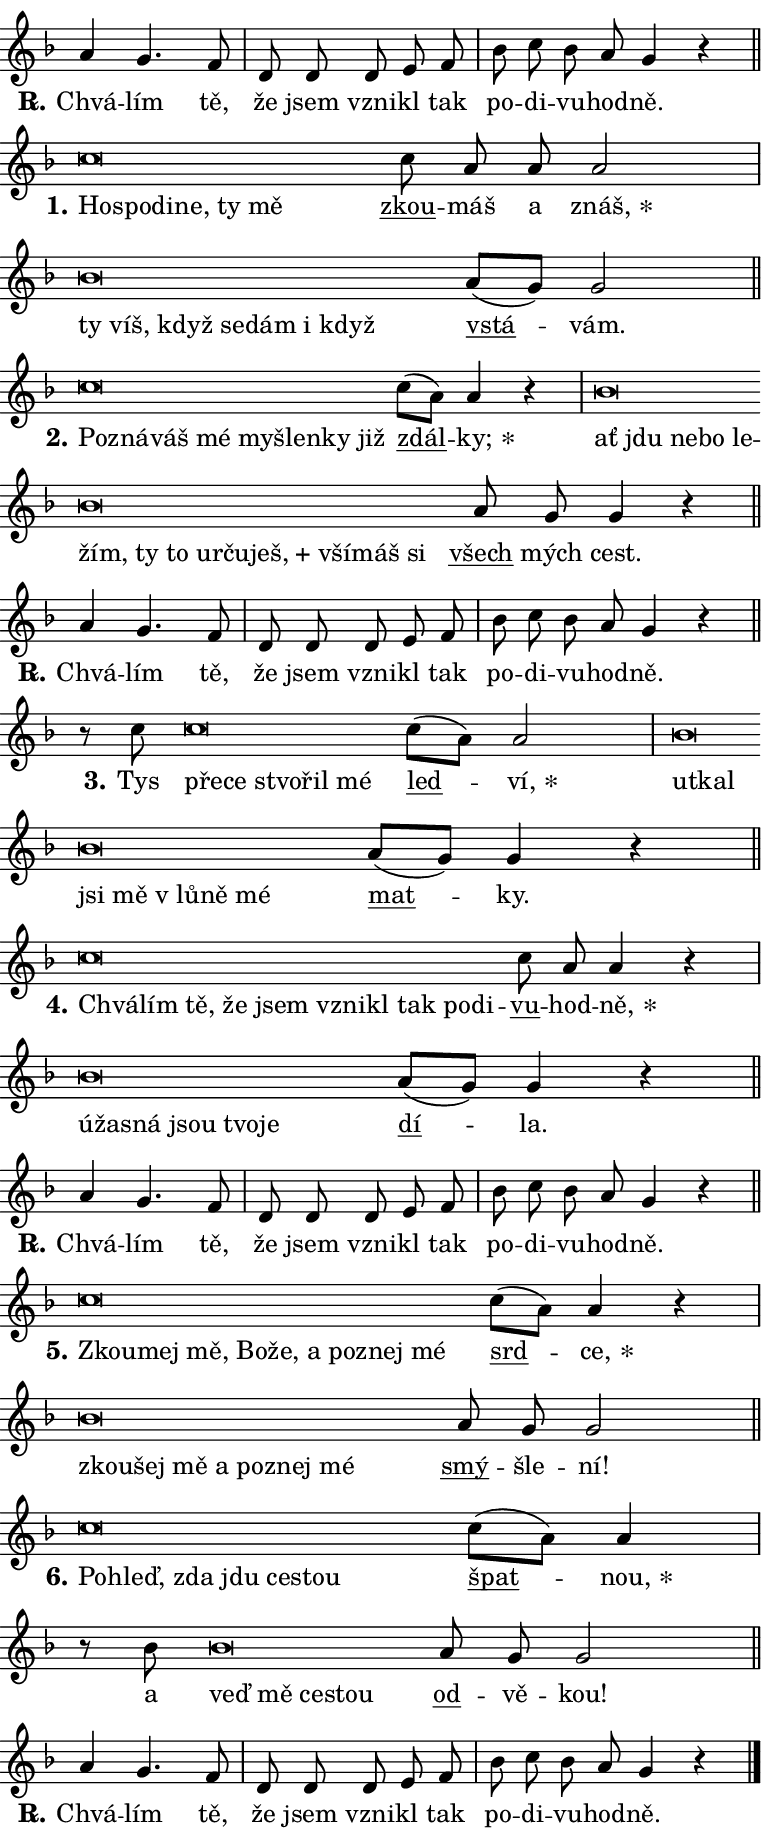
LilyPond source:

\version "2.24.0"
\header { tagline = "" }
\paper {
  indent = 0\cm
  top-margin = 0\cm
  right-margin = 0.13\cm % to fit lyric hyphens
  bottom-margin = 0\cm
  left-margin = 0\cm
  paper-width = 13\cm
  page-breaking = #ly:one-page-breaking
  system-system-spacing.basic-distance = #11
  score-system-spacing.basic-distance = #11
  ragged-last = ##f
}


%% Author: Thomas Morley
%% https://lists.gnu.org/archive/html/lilypond-user/2020-05/msg00002.html
#(define (line-position grob)
"Returns position of @var[grob} in current system:
   @code{'start}, if at first time-step
   @code{'end}, if at last time-step
   @code{'middle} otherwise
"
  (let* ((col (ly:item-get-column grob))
         (ln (ly:grob-object col 'left-neighbor))
         (rn (ly:grob-object col 'right-neighbor))
         (col-to-check-left (if (ly:grob? ln) ln col))
         (col-to-check-right (if (ly:grob? rn) rn col))
         (break-dir-left
           (and
             (ly:grob-property col-to-check-left 'non-musical #f)
             (ly:item-break-dir col-to-check-left)))
         (break-dir-right
           (and
             (ly:grob-property col-to-check-right 'non-musical #f)
             (ly:item-break-dir col-to-check-right))))
        (cond ((eqv? 1 break-dir-left) 'start)
              ((eqv? -1 break-dir-right) 'end)
              (else 'middle))))

#(define (tranparent-at-line-position vctor)
  (lambda (grob)
  "Relying on @code{line-position} select the relevant enry from @var{vctor}.
Used to determine transparency,"
    (case (line-position grob)
      ((end) (not (vector-ref vctor 0)))
      ((middle) (not (vector-ref vctor 1)))
      ((start) (not (vector-ref vctor 2))))))

noteHeadBreakVisibility =
#(define-music-function (break-visibility)(vector?)
"Makes @code{NoteHead}s transparent relying on @var{break-visibility}"
#{
  \override NoteHead.transparent =
    #(tranparent-at-line-position break-visibility)
#})

#(define delete-ledgers-for-transparent-note-heads
  (lambda (grob)
    "Reads whether a @code{NoteHead} is transparent.
If so this @code{NoteHead} is removed from @code{'note-heads} from
@var{grob}, which is supposed to be @code{LedgerLineSpanner}.
As a result ledgers are not printed for this @code{NoteHead}"
    (let* ((nhds-array (ly:grob-object grob 'note-heads))
           (nhds-list
             (if (ly:grob-array? nhds-array)
                 (ly:grob-array->list nhds-array)
                 '()))
           ;; Relies on the transparent-property being done before
           ;; Staff.LedgerLineSpanner.after-line-breaking is executed.
           ;; This is fragile ...
           (to-keep
             (remove
               (lambda (nhd)
                 (ly:grob-property nhd 'transparent #f))
               nhds-list)))
      ;; TODO find a better method to iterate over grob-arrays, similiar
      ;; to filter/remove etc for lists
      ;; For now rebuilt from scratch
      (set! (ly:grob-object grob 'note-heads)  '())
      (for-each
        (lambda (nhd)
          (ly:pointer-group-interface::add-grob grob 'note-heads nhd))
        to-keep))))

squashNotes = {
  \override NoteHead.X-extent = #'(-0.2 . 0.2)
  \override NoteHead.Y-extent = #'(-0.75 . 0)
  \override NoteHead.stencil =
    #(lambda (grob)
       (let ((pos (ly:grob-property grob 'staff-position)))
         (begin
           (if (< pos -7) (display "ERROR: Lower brevis then expected\n") (display ""))
           (if (<= pos -6) ly:text-interface::print ly:note-head::print))))
}
unSquashNotes = {
  \revert NoteHead.X-extent
  \revert NoteHead.Y-extent
  \revert NoteHead.stencil
}

hideNotes = \noteHeadBreakVisibility #begin-of-line-visible
unHideNotes = \noteHeadBreakVisibility #all-visible

% work-around for resetting accidentals
% https://lilypond.org/doc/v2.23/Documentation/notation/displaying-rhythms#unmetered-music
cadenzaMeasure = {
  \cadenzaOff
  \partial 1024 s1024
  \cadenzaOn
}

#(define-markup-command (accent layout props text) (markup?)
  "Underline accented syllable"
  (interpret-markup layout props
    #{\markup \override #'(offset . 4.3) \underline { #text }#}))

responsum = \markup \concat {
  "R" \hspace #-1.05 \path #0.1 #'((moveto 0 0.07) (lineto 0.9 0.8)) \hspace #0.05 "."
}

spaceSize = #0.6828661417322834 % exact space size for TeX Gyre Schola

\layout {
  \context {
    \Staff
    \remove "Time_signature_engraver"
    \override LedgerLineSpanner.after-line-breaking = #delete-ledgers-for-transparent-note-heads
  }
  \context {
    \Lyrics {
      \override LyricSpace.minimum-distance = \spaceSize
      \override LyricText.font-name = #"TeX Gyre Schola"
      \override LyricText.font-size = 1
      \override StanzaNumber.font-name = #"TeX Gyre Schola Bold"
      \override StanzaNumber.font-size = 1
    }
  }
  \context {
    \Score 
    \override NoteHead.text =
      #(lambda (grob) 
        (let ((pos (ly:grob-property grob 'staff-position)))
          #{\markup {
            \combine
              \halign #-0.55 \raise #(if (= pos -6) 0 0.5) \override #'(thickness . 2) \draw-line #'(3.2 . 0)
              \musicglyph "noteheads.sM1"
          }#}))
  }
}

% magnetic-lyrics.ily
%
%   written by
%     Jean Abou Samra <jean@abou-samra.fr>
%     Werner Lemberg <wl@gnu.org>
%
%   adapted by
%     Jiri Hon <jiri.hon@gmail.com>
%
% Version 2022-Apr-15

% https://www.mail-archive.com/lilypond-user@gnu.org/msg149350.html

#(define (Left_hyphen_pointer_engraver context)
   "Collect syllable-hyphen-syllable occurrences in lyrics and store
them in properties.  This engraver only looks to the left.  For
example, if the lyrics input is @code{foo -- bar}, it does the
following.

@itemize @bullet
@item
Set the @code{text} property of the @code{LyricHyphen} grob between
@q{foo} and @q{bar} to @code{foo}.

@item
Set the @code{left-hyphen} property of the @code{LyricText} grob with
text @q{foo} to the @code{LyricHyphen} grob between @q{foo} and
@q{bar}.
@end itemize

Use this auxiliary engraver in combination with the
@code{lyric-@/text::@/apply-@/magnetic-@/offset!} hook."
   (let ((hyphen #f)
         (text #f))
     (make-engraver
      (acknowledgers
       ((lyric-syllable-interface engraver grob source-engraver)
        (set! text grob)))
      (end-acknowledgers
       ((lyric-hyphen-interface engraver grob source-engraver)
        ;(when (not (grob::has-interface grob 'lyric-space-interface))
          (set! hyphen grob)));)
      ((stop-translation-timestep engraver)
       (when (and text hyphen)
         (ly:grob-set-object! text 'left-hyphen hyphen))
       (set! text #f)
       (set! hyphen #f)))))

#(define (lyric-text::apply-magnetic-offset! grob)
   "If the space between two syllables is less than the value in
property @code{LyricText@/.details@/.squash-threshold}, move the right
syllable to the left so that it gets concatenated with the left
syllable.

Use this function as a hook for
@code{LyricText@/.after-@/line-@/breaking} if the
@code{Left_@/hyphen_@/pointer_@/engraver} is active."
   (let ((hyphen (ly:grob-object grob 'left-hyphen #f)))
     (when hyphen
       (let ((left-text (ly:spanner-bound hyphen LEFT)))
         (when (grob::has-interface left-text 'lyric-syllable-interface)
           (let* ((common (ly:grob-common-refpoint grob left-text X))
                  (this-x-ext (ly:grob-extent grob common X))
                  (left-x-ext
                   (begin
                     ;; Trigger magnetism for left-text.
                     (ly:grob-property left-text 'after-line-breaking)
                     (ly:grob-extent left-text common X)))
                  ;; `delta` is the gap width between two syllables.
                  (delta (- (interval-start this-x-ext)
                            (interval-end left-x-ext)))
                  (details (ly:grob-property grob 'details))
                  (threshold (assoc-get 'squash-threshold details 0.2)))
             (when (< delta threshold)
               (let* (;; We have to manipulate the input text so that
                      ;; ligatures crossing syllable boundaries are not
                      ;; disabled.  For languages based on the Latin
                      ;; script this is essentially a beautification.
                      ;; However, for non-Western scripts it can be a
                      ;; necessity.
                      (lt (ly:grob-property left-text 'text))
                      (rt (ly:grob-property grob 'text))
                      (is-space (grob::has-interface hyphen 'lyric-space-interface))
                      (space (if is-space " " ""))
                      (extra-delta (if is-space spaceSize 0))
                      ;; Append new syllable.
                      (ltrt-space (if (and (string? lt) (string? rt))
                                (string-append lt space rt)
                                (make-concat-markup (list lt space rt))))
                      ;; Right-align `ltrt` to the right side.
                      (ltrt-space-markup (grob-interpret-markup
                               grob
                               (make-translate-markup
                                (cons (interval-length this-x-ext) 0)
                                (make-right-align-markup ltrt-space)))))
                 (begin
                   ;; Don't print `left-text`.
                   (ly:grob-set-property! left-text 'stencil #f)
                   ;; Set text and stencil (which holds all collected
                   ;; syllables so far) and shift it to the left.
                   (ly:grob-set-property! grob 'text ltrt-space)
                   (ly:grob-set-property! grob 'stencil ltrt-space-markup)
                   (ly:grob-translate-axis! grob (- (- delta extra-delta)) X))))))))))


#(define (lyric-hyphen::displace-bounds-first grob)
   ;; Make very sure this callback isn't triggered too early.
   (let ((left (ly:spanner-bound grob LEFT))
         (right (ly:spanner-bound grob RIGHT)))
     (ly:grob-property left 'after-line-breaking)
     (ly:grob-property right 'after-line-breaking)
     (ly:lyric-hyphen::print grob)))

squashThreshold = #0.4

\layout {
  \context {
    \Lyrics
    \consists #Left_hyphen_pointer_engraver
    \override LyricText.after-line-breaking =
      #lyric-text::apply-magnetic-offset!
    \override LyricHyphen.stencil = #lyric-hyphen::displace-bounds-first
    \override LyricText.details.squash-threshold = \squashThreshold
    \override LyricHyphen.minimum-distance = 0
    \override LyricHyphen.minimum-length = \squashThreshold
  }
}

squashText = \override LyricText.details.squash-threshold = 9999
unSquashText = \override LyricText.details.squash-threshold = \squashThreshold

leftText = \override LyricText.self-alignment-X = #LEFT
unLeftText = \revert LyricText.self-alignment-X

starOffset = #(lambda (grob) 
                (let ((x_offset (ly:self-alignment-interface::aligned-on-x-parent grob)))
                  (if (= x_offset 0) 0 (+ x_offset 1.2))))

star = #(define-music-function (syllable)(string?)
"Append star separator at the end of a syllable"
#{
  \once \override LyricText.X-offset = #starOffset
  \lyricmode { \markup {
    #syllable
    \override #'((font-name . "TeX Gyre Schola Bold")) \hspace #0.2 \lower #0.65 \larger "*"
  } }
#})

starAccent = #(define-music-function (syllable)(string?)
"Append star separator at the end of a syllable and make accent"
#{
  \once \override LyricText.X-offset = #starOffset
  \lyricmode { \markup {
    \accent #syllable
    \override #'((font-name . "TeX Gyre Schola Bold")) \hspace #0.2 \lower #0.65 \larger "*"
  } }
#})

breath = #(define-music-function (syllable)(string?)
"Append breathing indicator at the end of a syllable"
#{
  \lyricmode { \markup { #syllable "+" } }
#})

optionalBreath = #(define-music-function (syllable)(string?)
"Append optional breathing indicator at the end of a syllable"
#{
  \lyricmode { \markup { #syllable "(+)" } }
#})


\score {
    <<
        \new Voice = "melody" { \cadenzaOn \key f \major \relative { a'4 g4. f8 \cadenzaMeasure \bar "|" d d \bar "" d e f \cadenzaMeasure \bar "|" bes c bes a g4 r \cadenzaMeasure \bar "||" \break } }
        \new Lyrics \lyricsto "melody" { \lyricmode { \set stanza = \responsum
Chvá -- lím tě, že jsem vzni -- kl tak po -- di -- vu -- hod -- ně. } }
    >>
    \layout {}
}

\score {
    <<
        \new Voice = "melody" { \cadenzaOn \key f \major \relative { \squashNotes c''\breve*1/16 \hideNotes \breve*1/16 \bar "" \breve*1/16 \bar "" \breve*1/16 \bar "" \breve*1/16 \breve*1/16 \bar "" \unHideNotes \unSquashNotes \bar "" c8 a a a2 \cadenzaMeasure \bar "|" \squashNotes bes\breve*1/16 \hideNotes \breve*1/16 \bar "" \breve*1/16 \bar "" \breve*1/16 \bar "" \breve*1/16 \bar "" \breve*1/16 \breve*1/16 \bar "" \unHideNotes \unSquashNotes \bar "" a8[( g)] g2 \cadenzaMeasure \bar "||" \break } }
        \new Lyrics \lyricsto "melody" { \lyricmode { \set stanza = "1."
\leftText Ho -- \squashText spo -- di -- ne, ty mě \unLeftText \unSquashText \markup \accent zkou -- máš a \star znáš, \leftText ty \squashText víš, když se -- dám i když \unLeftText \unSquashText \markup \accent vstá -- vám. } }
    >>
    \layout {}
}

\score {
    <<
        \new Voice = "melody" { \cadenzaOn \key f \major \relative { \squashNotes c''\breve*1/16 \hideNotes \breve*1/16 \bar "" \breve*1/16 \bar "" \breve*1/16 \bar "" \breve*1/16 \bar "" \breve*1/16 \bar "" \breve*1/16 \breve*1/16 \bar "" \unHideNotes \unSquashNotes \bar "" c8[( a)] a4 r \cadenzaMeasure \bar "|" \squashNotes bes\breve*1/16 \hideNotes \breve*1/16 \bar "" \breve*1/16 \bar "" \breve*1/16 \bar "" \breve*1/16 \bar "" \breve*1/16 \bar "" \breve*1/16 \bar "" \breve*1/16 \bar "" \breve*1/16 \bar "" \breve*1/16 \bar "" \breve*1/16 \bar "" \breve*1/16 \bar "" \breve*1/16 \breve*1/16 \bar "" \unHideNotes \unSquashNotes \bar "" a8 g g4 r \cadenzaMeasure \bar "||" \break } }
        \new Lyrics \lyricsto "melody" { \lyricmode { \set stanza = "2."
\leftText Po -- \squashText zná -- váš mé my -- šlen -- ky již \unLeftText \unSquashText \markup \accent zdál -- \star ky; \leftText ať \squashText jdu ne -- bo le -- žím, ty to ur -- ču -- \breath "ješ," vší -- máš si \unLeftText \unSquashText \markup \accent všech mých cest. } }
    >>
    \layout {}
}

\score {
    <<
        \new Voice = "melody" { \cadenzaOn \key f \major \relative { a'4 g4. f8 \cadenzaMeasure \bar "|" d d \bar "" d e f \cadenzaMeasure \bar "|" bes c bes a g4 r \cadenzaMeasure \bar "||" \break } }
        \new Lyrics \lyricsto "melody" { \lyricmode { \set stanza = \responsum
Chvá -- lím tě, že jsem vzni -- kl tak po -- di -- vu -- hod -- ně. } }
    >>
    \layout {}
}

\score {
    <<
        \new Voice = "melody" { \cadenzaOn \key f \major \relative { r8 c''8 \squashNotes c\breve*1/16 \hideNotes \breve*1/16 \bar "" \breve*1/16 \bar "" \breve*1/16 \breve*1/16 \bar "" \unHideNotes \unSquashNotes \bar "" c8[( a)] a2 \cadenzaMeasure \bar "|" \squashNotes bes\breve*1/16 \hideNotes \breve*1/16 \bar "" \breve*1/16 \bar "" \breve*1/16 \bar "" \breve*1/16 \bar "" \breve*1/16 \breve*1/16 \bar "" \unHideNotes \unSquashNotes \bar "" a8[( g)] g4 r \cadenzaMeasure \bar "||" \break } }
        \new Lyrics \lyricsto "melody" { \lyricmode { \set stanza = "3."
Tys \leftText pře -- \squashText ce stvo -- řil mé \unLeftText \unSquashText \markup \accent led -- \star ví, \leftText ut -- \squashText kal jsi mě "v lů" -- ně mé \unLeftText \unSquashText \markup \accent mat -- ky. } }
    >>
    \layout {}
}

\score {
    <<
        \new Voice = "melody" { \cadenzaOn \key f \major \relative { \squashNotes c''\breve*1/16 \hideNotes \breve*1/16 \bar "" \breve*1/16 \bar "" \breve*1/16 \bar "" \breve*1/16 \bar "" \breve*1/16 \bar "" \breve*1/16 \bar "" \breve*1/16 \bar "" \breve*1/16 \breve*1/16 \bar "" \unHideNotes \unSquashNotes \bar "" c8 a a4 r \cadenzaMeasure \bar "|" \squashNotes bes\breve*1/16 \hideNotes \breve*1/16 \bar "" \breve*1/16 \bar "" \breve*1/16 \bar "" \breve*1/16 \breve*1/16 \bar "" \unHideNotes \unSquashNotes \bar "" a8[( g)] g4 r \cadenzaMeasure \bar "||" \break } }
        \new Lyrics \lyricsto "melody" { \lyricmode { \set stanza = "4."
\leftText Chvá -- \squashText lím tě, že jsem vzni -- kl tak po -- di -- \unLeftText \unSquashText \markup \accent vu -- hod -- \star ně, \leftText ú -- \squashText ža -- sná jsou tvo -- je \unLeftText \unSquashText \markup \accent dí -- la. } }
    >>
    \layout {}
}

\score {
    <<
        \new Voice = "melody" { \cadenzaOn \key f \major \relative { a'4 g4. f8 \cadenzaMeasure \bar "|" d d \bar "" d e f \cadenzaMeasure \bar "|" bes c bes a g4 r \cadenzaMeasure \bar "||" \break } }
        \new Lyrics \lyricsto "melody" { \lyricmode { \set stanza = \responsum
Chvá -- lím tě, že jsem vzni -- kl tak po -- di -- vu -- hod -- ně. } }
    >>
    \layout {}
}

\score {
    <<
        \new Voice = "melody" { \cadenzaOn \key f \major \relative { \squashNotes c''\breve*1/16 \hideNotes \breve*1/16 \bar "" \breve*1/16 \bar "" \breve*1/16 \bar "" \breve*1/16 \bar "" \breve*1/16 \bar "" \breve*1/16 \bar "" \breve*1/16 \breve*1/16 \bar "" \unHideNotes \unSquashNotes \bar "" c8[( a)] a4 r \cadenzaMeasure \bar "|" \squashNotes bes\breve*1/16 \hideNotes \breve*1/16 \bar "" \breve*1/16 \bar "" \breve*1/16 \bar "" \breve*1/16 \bar "" \breve*1/16 \breve*1/16 \bar "" \unHideNotes \unSquashNotes \bar "" a8 g g2 \cadenzaMeasure \bar "||" \break } }
        \new Lyrics \lyricsto "melody" { \lyricmode { \set stanza = "5."
\leftText Zkou -- \squashText mej mě, Bo -- že, a po -- znej mé \unLeftText \unSquashText \markup \accent srd -- \star ce, \leftText zkou -- \squashText šej mě a po -- znej mé \unLeftText \unSquashText \markup \accent smý -- šle -- ní! } }
    >>
    \layout {}
}

\score {
    <<
        \new Voice = "melody" { \cadenzaOn \key f \major \relative { \squashNotes c''\breve*1/16 \hideNotes \breve*1/16 \bar "" \breve*1/16 \bar "" \breve*1/16 \bar "" \breve*1/16 \breve*1/16 \bar "" \unHideNotes \unSquashNotes \bar "" c8[( a)] a4 \cadenzaMeasure \bar "|" r8 bes8 \squashNotes bes\breve*1/16 \hideNotes \breve*1/16 \bar "" \breve*1/16 \breve*1/16 \bar "" \unHideNotes \unSquashNotes \bar "" a8 g g2 \cadenzaMeasure \bar "||" \break } }
        \new Lyrics \lyricsto "melody" { \lyricmode { \set stanza = "6."
\leftText Po -- \squashText hleď, zda jdu ce -- stou \unLeftText \unSquashText \markup \accent špat -- \star nou, a \leftText veď \squashText mě ce -- stou \unLeftText \unSquashText \markup \accent od -- vě -- kou! } }
    >>
    \layout {}
}

\score {
    <<
        \new Voice = "melody" { \cadenzaOn \key f \major \relative { a'4 g4. f8 \cadenzaMeasure \bar "|" d d \bar "" d e f \cadenzaMeasure \bar "|" bes c bes a g4 r \cadenzaMeasure \bar "||" \break } \bar "|." }
        \new Lyrics \lyricsto "melody" { \lyricmode { \set stanza = \responsum
Chvá -- lím tě, že jsem vzni -- kl tak po -- di -- vu -- hod -- ně. } }
    >>
    \layout {}
}
